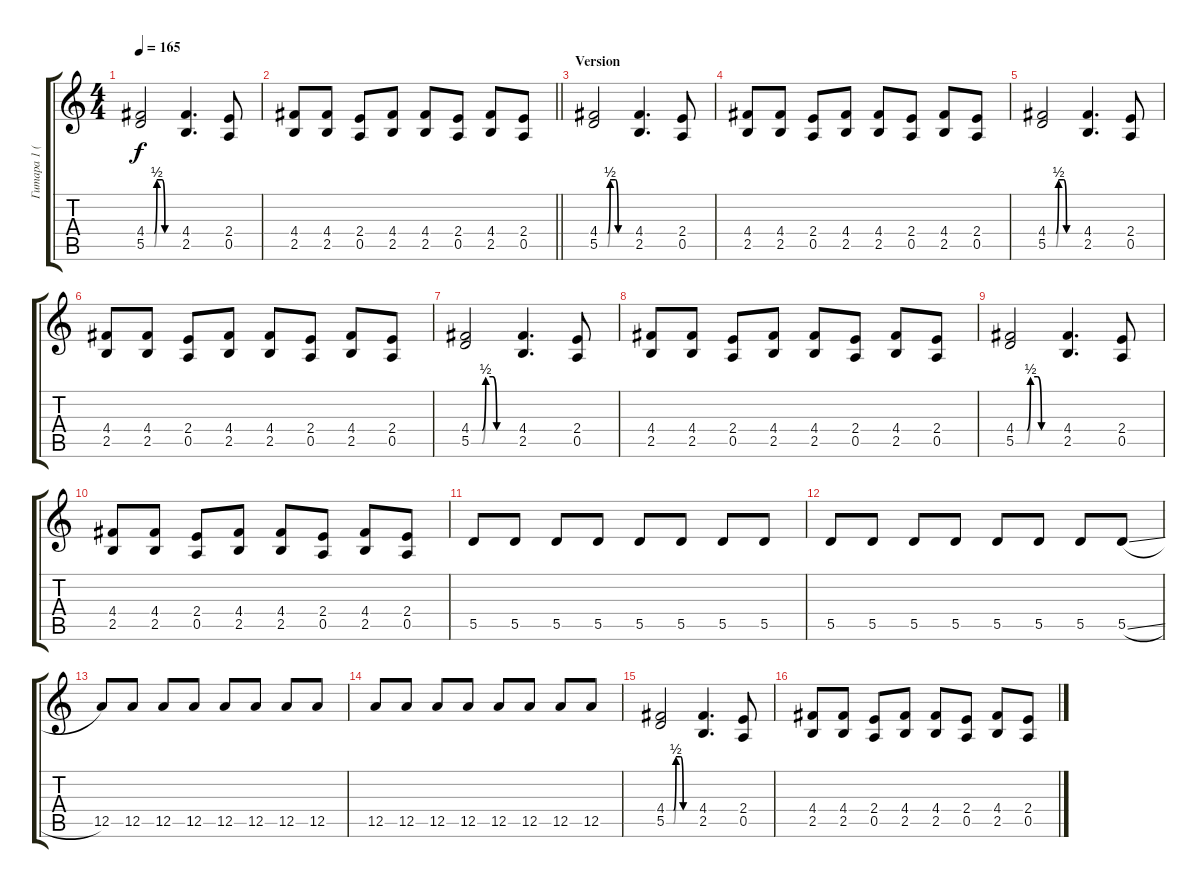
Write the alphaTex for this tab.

\track ("Гитара 1 (вариант)" "Гитара 1 (") {instrument distortionguitar}
\staff {score tabs}
\tuning (E4 B3 G3 D3 A2 E2) {hide}
\ts (4 4)
\tempo 165
\clef g2
\ks c
(4.4{be (custom 0 0 15 0 20 2 30 2 35 0 60 0)} 5.5{be (custom 0 0 15 0 20 2 30 2 35 0 60 0)}).2{dy f} (4.4 2.5).4{d} (2.4 0.5).8 |
\barLineRight lightlight
(4.4 2.5).8 (4.4 2.5).8 (2.4 0.5).8 (4.4 2.5).8 (4.4 2.5).8 (2.4 0.5).8 (4.4 2.5).8 (2.4 0.5).8 |
\section ("" "Version")
(4.4{be (custom 0 0 15 0 20 2 30 2 35 0 60 0)} 5.5{be (custom 0 0 15 0 20 2 30 2 35 0 60 0)}).2 (4.4 2.5).4{d} (2.4 0.5).8 |
(4.4 2.5).8 (4.4 2.5).8 (2.4 0.5).8 (4.4 2.5).8 (4.4 2.5).8 (2.4 0.5).8 (4.4 2.5).8 (2.4 0.5).8 |
(4.4{be (custom 0 0 15 0 20 2 30 2 35 0 60 0)} 5.5{be (custom 0 0 15 0 20 2 30 2 35 0 60 0)}).2 (4.4 2.5).4{d} (2.4 0.5).8 |
(4.4 2.5).8 (4.4 2.5).8 (2.4 0.5).8 (4.4 2.5).8 (4.4 2.5).8 (2.4 0.5).8 (4.4 2.5).8 (2.4 0.5).8 |
(4.4{be (custom 0 0 15 0 20 2 30 2 35 0 60 0)} 5.5{be (custom 0 0 15 0 20 2 30 2 35 0 60 0)}).2 (4.4 2.5).4{d} (2.4 0.5).8 |
(4.4 2.5).8 (4.4 2.5).8 (2.4 0.5).8 (4.4 2.5).8 (4.4 2.5).8 (2.4 0.5).8 (4.4 2.5).8 (2.4 0.5).8 |
(4.4{be (custom 0 0 15 0 20 2 30 2 35 0 60 0)} 5.5{be (custom 0 0 15 0 20 2 30 2 35 0 60 0)}).2 (4.4 2.5).4{d} (2.4 0.5).8 |
(4.4 2.5).8 (4.4 2.5).8 (2.4 0.5).8 (4.4 2.5).8 (4.4 2.5).8 (2.4 0.5).8 (4.4 2.5).8 (2.4 0.5).8 |
5.5.8 5.5.8 5.5.8 5.5.8 5.5.8 5.5.8 5.5.8 5.5.8 |
5.5.8 5.5.8 5.5.8 5.5.8 5.5.8 5.5.8 5.5.8 5.5{sl}.8 |
12.5.8 12.5.8 12.5.8 12.5.8 12.5.8 12.5.8 12.5.8 12.5.8 |
12.5.8 12.5.8 12.5.8 12.5.8 12.5.8 12.5.8 12.5.8 12.5.8 |
(4.4{be (custom 0 0 15 0 20 2 30 2 35 0 60 0)} 5.5{be (custom 0 0 15 0 20 2 30 2 35 0 60 0)}).2 (4.4 2.5).4{d} (2.4 0.5).8 |
(4.4 2.5).8 (4.4 2.5).8 (2.4 0.5).8 (4.4 2.5).8 (4.4 2.5).8 (2.4 0.5).8 (4.4 2.5).8 (2.4 0.5).8
